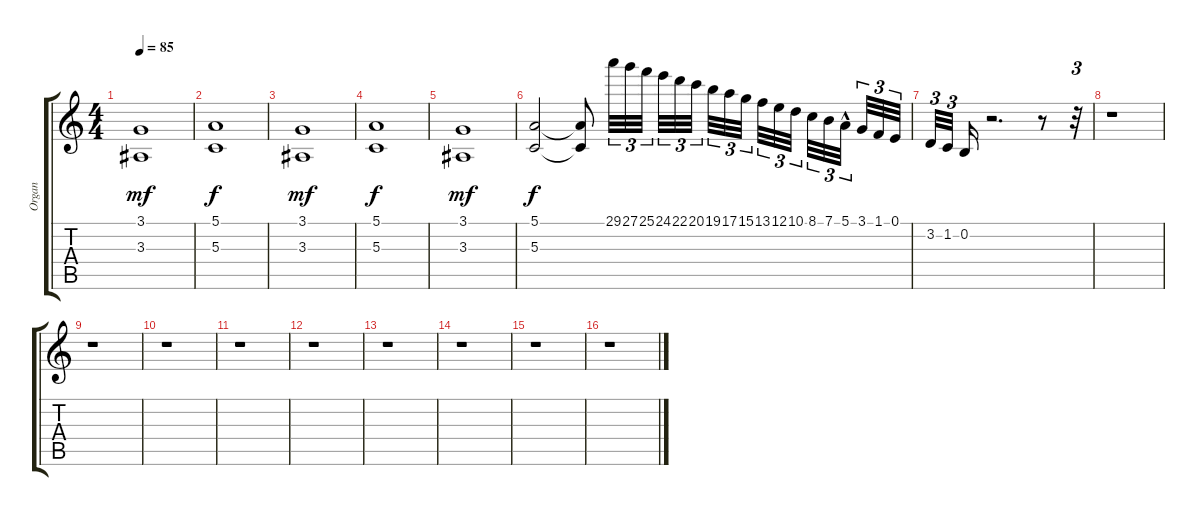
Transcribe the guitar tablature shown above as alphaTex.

\track ("Organ" "Organ") {instrument drawbarorgan}
\staff {score tabs}
\tuning (E4 B3 G3 D3 A2 E2) {hide}
\ts (4 4)
\tempo 85
\clef g2
\ks c
(3.1 3.3).1{dy mf} |
(5.1 5.3).1{dy f} |
(3.1 3.3).1{dy mf} |
(5.1 5.3).1{dy f} |
(3.1 3.3).1{dy mf} |
(5.1 5.3).2{dy f} (5.1{t} 5.3{t}).8 29.1.32{tu (3 2) balance 1} 27.1.32{tu (3 2) balance 2} 25.1.32{tu (3 2) balance 2} 24.1.32{tu (3 2) balance 4} 22.1.32{tu (3 2) balance 4} 20.1.32{tu (3 2) balance 5} 19.1.32{tu (3 2) balance 6} 17.1.32{tu (3 2) balance 6} 15.1.32{tu (3 2) balance 7} 13.1.32{tu (3 2) balance 8} 12.1.32{tu (3 2) balance 8} 10.1.32{tu (3 2) balance 9} 8.1.32{tu (3 2) balance 9} 7.1.32{tu (3 2) balance 10} 5.1{hac}.32{tu (3 2) balance 11} 3.1.32{tu (3 2) balance 11} 1.1.32{tu (3 2) balance 12} 0.1.32{tu (3 2) balance 12} |
3.2.32{tu (3 2) balance 14} 1.2.32{tu (3 2) balance 15} 0.2.16{balance 16} r.2{d} r.8 r.32{tu (3 2)} |
r.1 |
r.1 |
r.1 |
r.1 |
r.1 |
r.1 |
r.1 |
r.1 |
r.1
